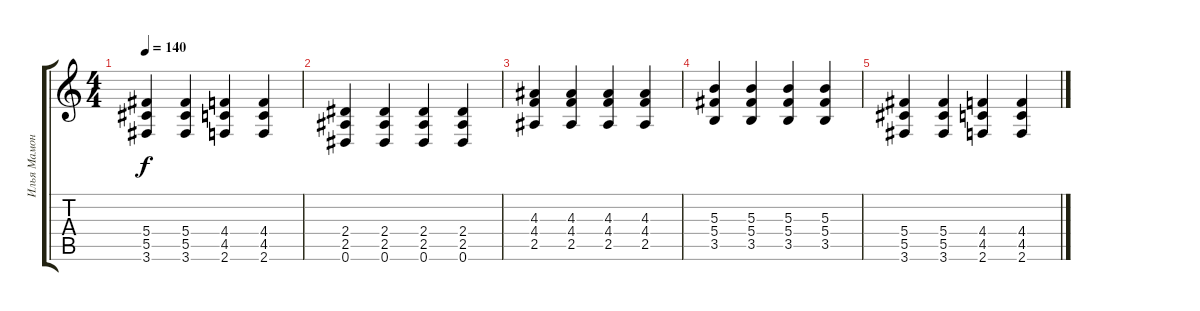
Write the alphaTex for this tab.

\track ("Илья Мамонтов" "Илья Мамон") {instrument distortionguitar}
\staff {score tabs}
\tuning (Eb4 Bb3 Gb3 Db3 Ab2 Eb2) {hide}
\ts (4 4)
\tempo 140
\clef g2
\ks c
(5.4 5.5 3.6).4{dy f} (5.4 5.5 3.6).4 (4.4 4.5 2.6).4 (4.4 4.5 2.6).4 |
(2.4 2.5 0.6).4{volume 0} (2.4 2.5 0.6).4 (2.4 2.5 0.6).4 (2.4 2.5 0.6).4 |
(4.3 4.4 2.5).4 (4.3 4.4 2.5).4 (4.3 4.4 2.5).4 (4.3 4.4 2.5).4 |
(5.3 5.4 3.5).4 (5.3 5.4 3.5).4 (5.3 5.4 3.5).4 (5.3 5.4 3.5).4 |
(5.4 5.5 3.6).4 (5.4 5.5 3.6).4 (4.4 4.5 2.6).4 (4.4 4.5 2.6).4
